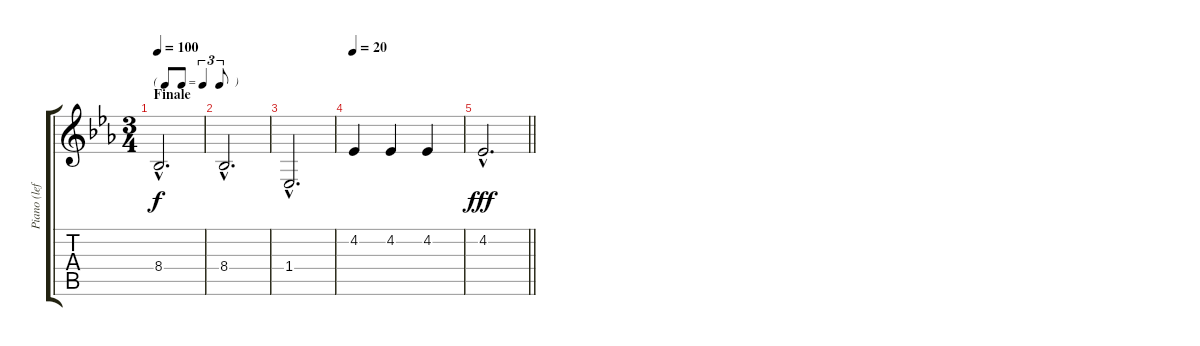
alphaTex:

\track ("Piano (left hand)" "Piano (lef") {instrument acousticgrandpiano}
\staff {score tabs}
\tuning (E4 B3 G3 D3 A2 E2) {hide}
\ts (3 4)
\tf triplet8th
\section ("" "Finale")
\tempo 100
\clef g2
\ks eb
8.4{hac}.2{d dy f} |
8.4{hac}.2{d} |
1.4{hac}.2{d} |
\tempo 20
4.2.4 4.2.4 4.2.4 |
\barLineRight lightlight
4.2{hac}.2{d dy fff}
